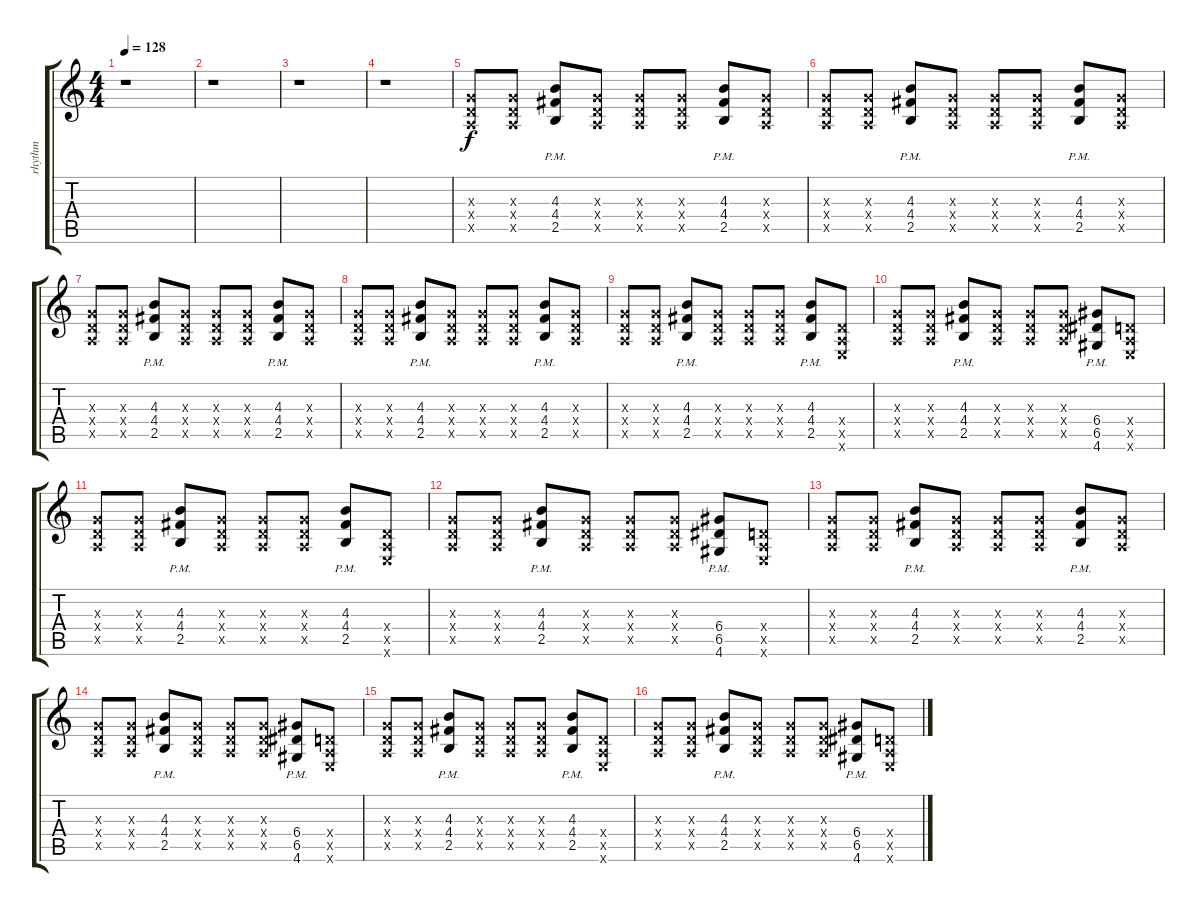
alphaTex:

\track ("rhythm" "rhythm") {instrument overdrivenguitar}
\staff {score tabs}
\tuning (E4 B3 G3 D3 A2 E2) {hide}
\ts (4 4)
\tempo 128
\clef g2
\ks c
r.1{dy f} |
r.1 |
r.1 |
r.1 |
(0.3{x} 0.4{x} 0.5{x}).8 (0.3{x} 0.4{x} 0.5{x}).8 (4.3{pm} 4.4{pm} 2.5{pm}).8 (0.3{x} 0.4{x} 0.5{x}).8 (0.3{x} 0.4{x} 0.5{x}).8 (0.3{x} 0.4{x} 0.5{x}).8 (4.3{pm} 4.4{pm} 2.5{pm}).8 (0.3{x} 0.4{x} 0.5{x}).8 |
(0.3{x} 0.4{x} 0.5{x}).8 (0.3{x} 0.4{x} 0.5{x}).8 (4.3{pm} 4.4{pm} 2.5{pm}).8 (0.3{x} 0.4{x} 0.5{x}).8 (0.3{x} 0.4{x} 0.5{x}).8 (0.3{x} 0.4{x} 0.5{x}).8 (4.3{pm} 4.4{pm} 2.5{pm}).8 (0.3{x} 0.4{x} 0.5{x}).8 |
(0.3{x} 0.4{x} 0.5{x}).8 (0.3{x} 0.4{x} 0.5{x}).8 (4.3{pm} 4.4{pm} 2.5{pm}).8 (0.3{x} 0.4{x} 0.5{x}).8 (0.3{x} 0.4{x} 0.5{x}).8 (0.3{x} 0.4{x} 0.5{x}).8 (4.3{pm} 4.4{pm} 2.5{pm}).8 (0.3{x} 0.4{x} 0.5{x}).8 |
(0.3{x} 0.4{x} 0.5{x}).8 (0.3{x} 0.4{x} 0.5{x}).8 (4.3{pm} 4.4{pm} 2.5{pm}).8 (0.3{x} 0.4{x} 0.5{x}).8 (0.3{x} 0.4{x} 0.5{x}).8 (0.3{x} 0.4{x} 0.5{x}).8 (4.3{pm} 4.4{pm} 2.5{pm}).8 (0.3{x} 0.4{x} 0.5{x}).8 |
(0.3{x} 0.4{x} 0.5{x}).8 (0.3{x} 0.4{x} 0.5{x}).8 (4.3{pm} 4.4{pm} 2.5{pm}).8 (0.3{x} 0.4{x} 0.5{x}).8 (0.3{x} 0.4{x} 0.5{x}).8 (0.3{x} 0.4{x} 0.5{x}).8 (4.3{pm} 4.4{pm} 2.5{pm}).8 (0.4{x} 0.5{x} 0.6{x}).8 |
(0.3{x} 0.4{x} 0.5{x}).8 (0.3{x} 0.4{x} 0.5{x}).8 (4.3{pm} 4.4{pm} 2.5{pm}).8 (0.3{x} 0.4{x} 0.5{x}).8 (0.3{x} 0.4{x} 0.5{x}).8 (0.3{x} 0.4{x} 0.5{x}).8 (6.4{pm} 6.5{pm} 4.6{pm}).8 (0.4{x} 0.5{x} 0.6{x}).8 |
(0.3{x} 0.4{x} 0.5{x}).8 (0.3{x} 0.4{x} 0.5{x}).8 (4.3{pm} 4.4{pm} 2.5{pm}).8 (0.3{x} 0.4{x} 0.5{x}).8 (0.3{x} 0.4{x} 0.5{x}).8 (0.3{x} 0.4{x} 0.5{x}).8 (4.3{pm} 4.4{pm} 2.5{pm}).8 (0.4{x} 0.5{x} 0.6{x}).8 |
(0.3{x} 0.4{x} 0.5{x}).8 (0.3{x} 0.4{x} 0.5{x}).8 (4.3{pm} 4.4{pm} 2.5{pm}).8 (0.3{x} 0.4{x} 0.5{x}).8 (0.3{x} 0.4{x} 0.5{x}).8 (0.3{x} 0.4{x} 0.5{x}).8 (6.4{pm} 6.5{pm} 4.6{pm}).8 (0.4{x} 0.5{x} 0.6{x}).8 |
(0.3{x} 0.4{x} 0.5{x}).8 (0.3{x} 0.4{x} 0.5{x}).8 (4.3{pm} 4.4{pm} 2.5{pm}).8 (0.3{x} 0.4{x} 0.5{x}).8 (0.3{x} 0.4{x} 0.5{x}).8 (0.3{x} 0.4{x} 0.5{x}).8 (4.3{pm} 4.4{pm} 2.5{pm}).8 (0.3{x} 0.4{x} 0.5{x}).8 |
(0.3{x} 0.4{x} 0.5{x}).8 (0.3{x} 0.4{x} 0.5{x}).8 (4.3{pm} 4.4{pm} 2.5{pm}).8 (0.3{x} 0.4{x} 0.5{x}).8 (0.3{x} 0.4{x} 0.5{x}).8 (0.3{x} 0.4{x} 0.5{x}).8 (6.4{pm} 6.5{pm} 4.6{pm}).8 (0.4{x} 0.5{x} 0.6{x}).8 |
(0.3{x} 0.4{x} 0.5{x}).8 (0.3{x} 0.4{x} 0.5{x}).8 (4.3{pm} 4.4{pm} 2.5{pm}).8 (0.3{x} 0.4{x} 0.5{x}).8 (0.3{x} 0.4{x} 0.5{x}).8 (0.3{x} 0.4{x} 0.5{x}).8 (4.3{pm} 4.4{pm} 2.5{pm}).8 (0.4{x} 0.5{x} 0.6{x}).8 |
(0.3{x} 0.4{x} 0.5{x}).8 (0.3{x} 0.4{x} 0.5{x}).8 (4.3{pm} 4.4{pm} 2.5{pm}).8 (0.3{x} 0.4{x} 0.5{x}).8 (0.3{x} 0.4{x} 0.5{x}).8 (0.3{x} 0.4{x} 0.5{x}).8 (6.4{pm} 6.5{pm} 4.6{pm}).8 (0.4{x} 0.5{x} 0.6{x}).8
